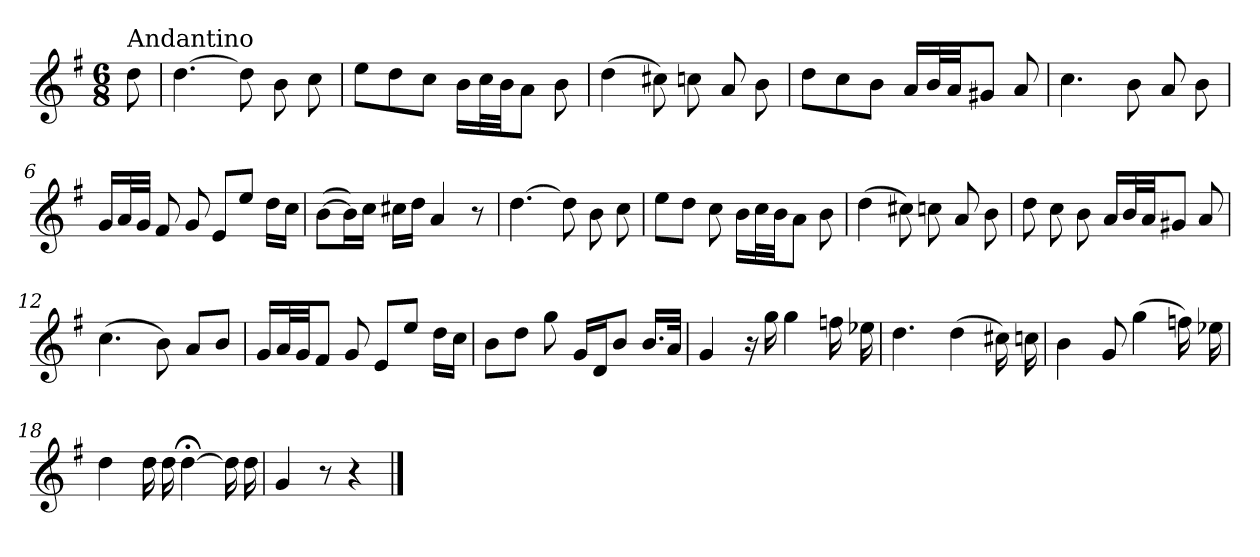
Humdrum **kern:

**kern
*part1
*staff1
*clefG2
*k[f#]
*G:
*M6/8
=
!LO:TX:a:t=Andantino
8dd\
=1
[4.dd\
8dd\]
8b\
8cc\
=2
8ee\L
8dd\
8cc\J
16b\LL
32cc\L
32b\JJ
8a\J
8b\
=3
(>4dd\
8cc#X\)
8ccn\
8a/
8b\
=4
8dd\L
8cc\
8b\J
16a/LL
32b/L
32a/JJ
8g#X/J
8a/
=5
4.cc\
8b\
8a/
8b\
!!LO:LB:g=z
=6
16g/LL
32a/L
32g/JJJ
8f#/
8g/
8e/L
8ee/J
16dd\LL
16cc\JJ
=7
(>[8b\L
16b\L])
16cc\JJ
16cc#X\LL
16dd\JJ
4a/
8r
=8
[4.dd\
8dd\]
8b\
8cc\
=9
8ee\L
8dd\J
8cc\
16b\LL
32cc\L
32b\JJ
8a\J
8b\
=10
(>4dd\
8cc#X\)
8ccn\
8a/
8b\
!!LO:LB:g=z
=11
8dd\
8cc\
8b\
16a/LL
32b/L
32a/JJ
8g#X/J
8a/
=12
(>4.cc\
8b\)
8a/L
8b/J
=13
16g/LL
32a/L
32g/JJ
8f#/J
8g/
8e/L
8ee/J
16dd\LL
16cc\JJ
=14
8b\L
8dd\J
8gg\
16g/LL
16d/J
8b/J
16.b/LL
32a/JJk
=15
4g/
16r
16gg\
4gg\
16ffn\
16ee-X\
!!LO:LB:g=z
=16
4.dd\
(>4dd\
16cc#X\)
16ccn\
=17
4b\
8g/
(>4gg\
16ffn\)
16ee-X\
=18
4dd\
16dd\
16dd\
[4dd;<\
16dd\]
16dd\
=19
4g/
8r
4r
==
*-
